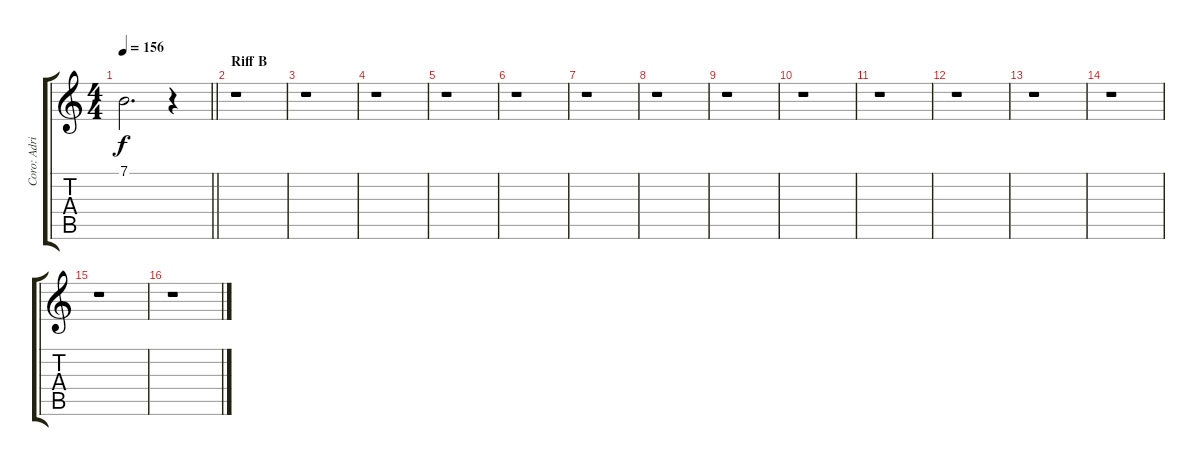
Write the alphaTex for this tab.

\track ("Coro: Adrian y Steve" "Coro: Adri") {instrument choiraahs}
\staff {score tabs}
\tuning (E4 B3 G3 D3 A2 E2) {hide}
\ts (4 4)
\tempo 156
\clef g2
\barLineRight lightlight
\ks c
7.1{t}.2{d dy f} r.4 |
\section ("" "Riff B")
r.1 |
r.1 |
r.1 |
r.1 |
r.1 |
r.1 |
r.1 |
r.1 |
r.1 |
r.1 |
r.1 |
r.1 |
r.1 |
r.1 |
r.1
